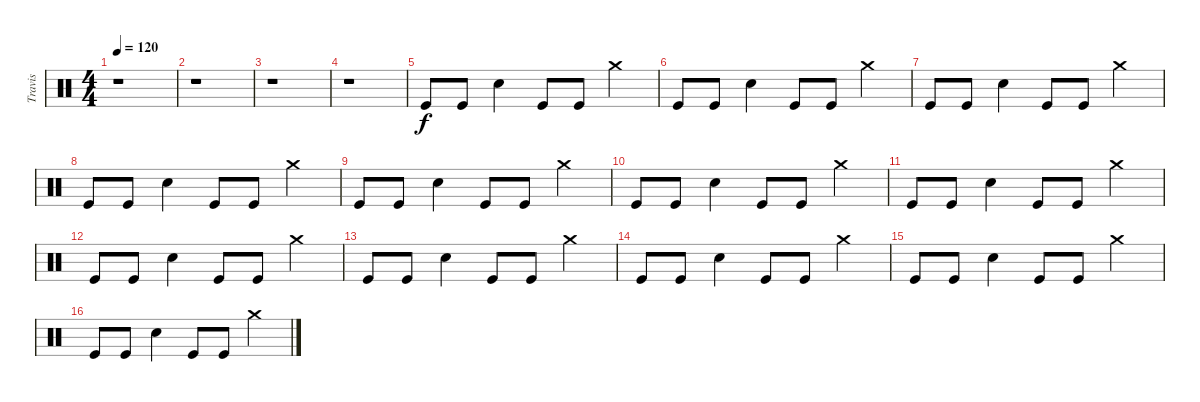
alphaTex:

\track ("Travis " "Travis ") {instrument percussion}
\staff {score}
\articulation defaults
\ts (4 4)
\tempo 120
\clef neutral
\ks c
r.1{dy f} |
r.1 |
r.1 |
r.1 |
"Kick (hit)".8 "Kick (hit)".8 "Snare (hit) 2".4 "Kick (hit)".8 "Kick (hit)".8 "Crash medium (hit)".4 |
"Kick (hit)".8 "Kick (hit)".8 "Snare (hit) 2".4 "Kick (hit)".8 "Kick (hit)".8 "Crash medium (hit)".4 |
"Kick (hit)".8 "Kick (hit)".8 "Snare (hit) 2".4 "Kick (hit)".8 "Kick (hit)".8 "Crash medium (hit)".4 |
"Kick (hit)".8 "Kick (hit)".8 "Snare (hit) 2".4 "Kick (hit)".8 "Kick (hit)".8 "Crash medium (hit)".4 |
"Kick (hit)".8 "Kick (hit)".8 "Snare (hit) 2".4 "Kick (hit)".8 "Kick (hit)".8 "Crash medium (hit)".4 |
"Kick (hit)".8 "Kick (hit)".8 "Snare (hit) 2".4 "Kick (hit)".8 "Kick (hit)".8 "Crash medium (hit)".4 |
"Kick (hit)".8 "Kick (hit)".8 "Snare (hit) 2".4 "Kick (hit)".8 "Kick (hit)".8 "Crash medium (hit)".4 |
"Kick (hit)".8 "Kick (hit)".8 "Snare (hit) 2".4 "Kick (hit)".8 "Kick (hit)".8 "Crash medium (hit)".4 |
"Kick (hit)".8 "Kick (hit)".8 "Snare (hit) 2".4 "Kick (hit)".8 "Kick (hit)".8 "Crash medium (hit)".4 |
"Kick (hit)".8 "Kick (hit)".8 "Snare (hit) 2".4 "Kick (hit)".8 "Kick (hit)".8 "Crash medium (hit)".4 |
"Kick (hit)".8 "Kick (hit)".8 "Snare (hit) 2".4 "Kick (hit)".8 "Kick (hit)".8 "Crash medium (hit)".4 |
"Kick (hit)".8 "Kick (hit)".8 "Snare (hit) 2".4 "Kick (hit)".8 "Kick (hit)".8 "Crash medium (hit)".4
